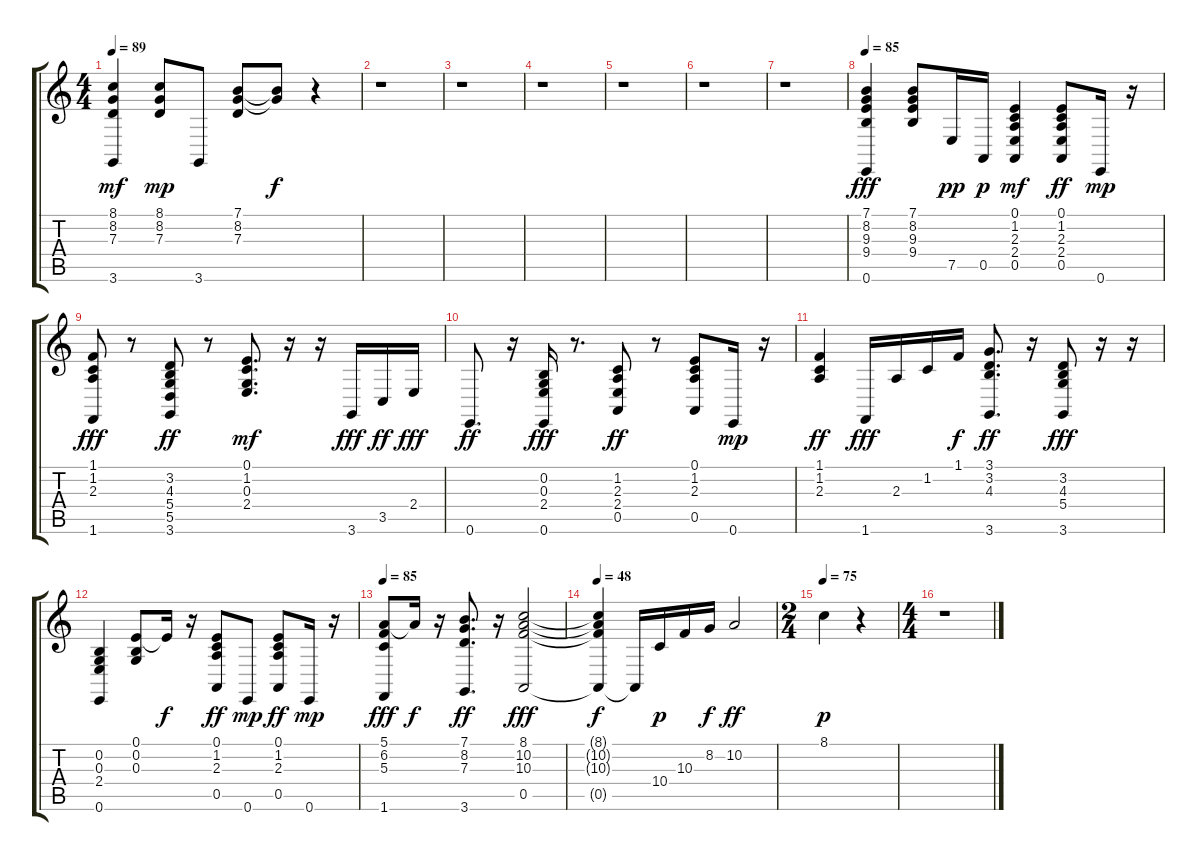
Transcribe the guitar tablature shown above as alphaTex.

\track "" {instrument brightacousticpiano}
\staff {score tabs}
\tuning (E4 B3 G3 D3 A2 E2) {hide}
\ts (4 4)
\tempo 89
\clef g2
\ks c
(8.1 8.2 7.3 3.6).4{dy mf} (8.1 8.2 7.3).8{dy mp} 3.6.8 (7.1 8.2 7.3).8 (7.1{t} 8.2{t}).8{dy f} r.4 |
r.1 |
r.1 |
r.1 |
r.1 |
r.1 |
r.1 |
\tempo 85
(7.1 8.2 9.3 9.4 0.6).4{dy fff} (7.1 8.2 9.3 9.4).8 7.5.16{dy pp} 0.5.16{dy p} (0.1 1.2 2.3 2.4 0.5).4{dy mf} (0.1 1.2 2.3 2.4 0.5).8{dy ff} 0.6.16{dy mp} r.16 |
(1.1 1.2 2.3 1.6).8{dy fff} r.8 (3.2 4.3 5.4 5.5 3.6).8{dy ff} r.8 (0.1 1.2 0.3 2.4).8{d dy mf} r.16 r.16 3.6.16{dy fff} 3.5.16{dy ff} 2.4.16{dy fff} |
0.6.8{d dy ff} r.16 (0.2 0.3 2.4 0.6).16{dy fff} r.8{d} (1.2 2.3 2.4 0.5).8{dy ff} r.8 (0.1 1.2 2.3 0.5).8 0.6.16{dy mp} r.16 |
(1.1 1.2 2.3).4{dy ff} 1.6.16{dy fff} 2.3.16 1.2.16 1.1.16{dy f} (3.1 3.2 4.3 3.6).8{d dy ff} r.16 (3.2 4.3 5.4 3.6).8{dy fff} r.16 r.16 |
(0.2 0.3 2.4 0.6).4 (0.1 0.2 0.3).8 0.1{t}.16{dy f} r.16 (0.1 1.2 2.3 0.5).8{dy ff} 0.6.8{dy mp} (0.1 1.2 2.3 0.5).8{dy ff} 0.6.16{dy mp} r.16 |
\tempo 85
(5.1 6.2 5.3 1.6).8{dy fff} 5.1{t}.16{dy f} r.16 (7.1 8.2 7.3 3.6).8{d dy ff} r.16 (8.1 10.2 10.3 0.5).2{dy fff} |
\tempo 48
(8.1{t} 10.2{t} 10.3{t} 0.5{t}).4{dy f} 0.5{t}.16 10.4.16{dy p} 10.3.16 8.2.16{dy f} 10.2.2{dy ff} |
\ts (2 4)
\tempo 75
8.1.4{dy p} r.4 |
\ts (4 4)
r.1
